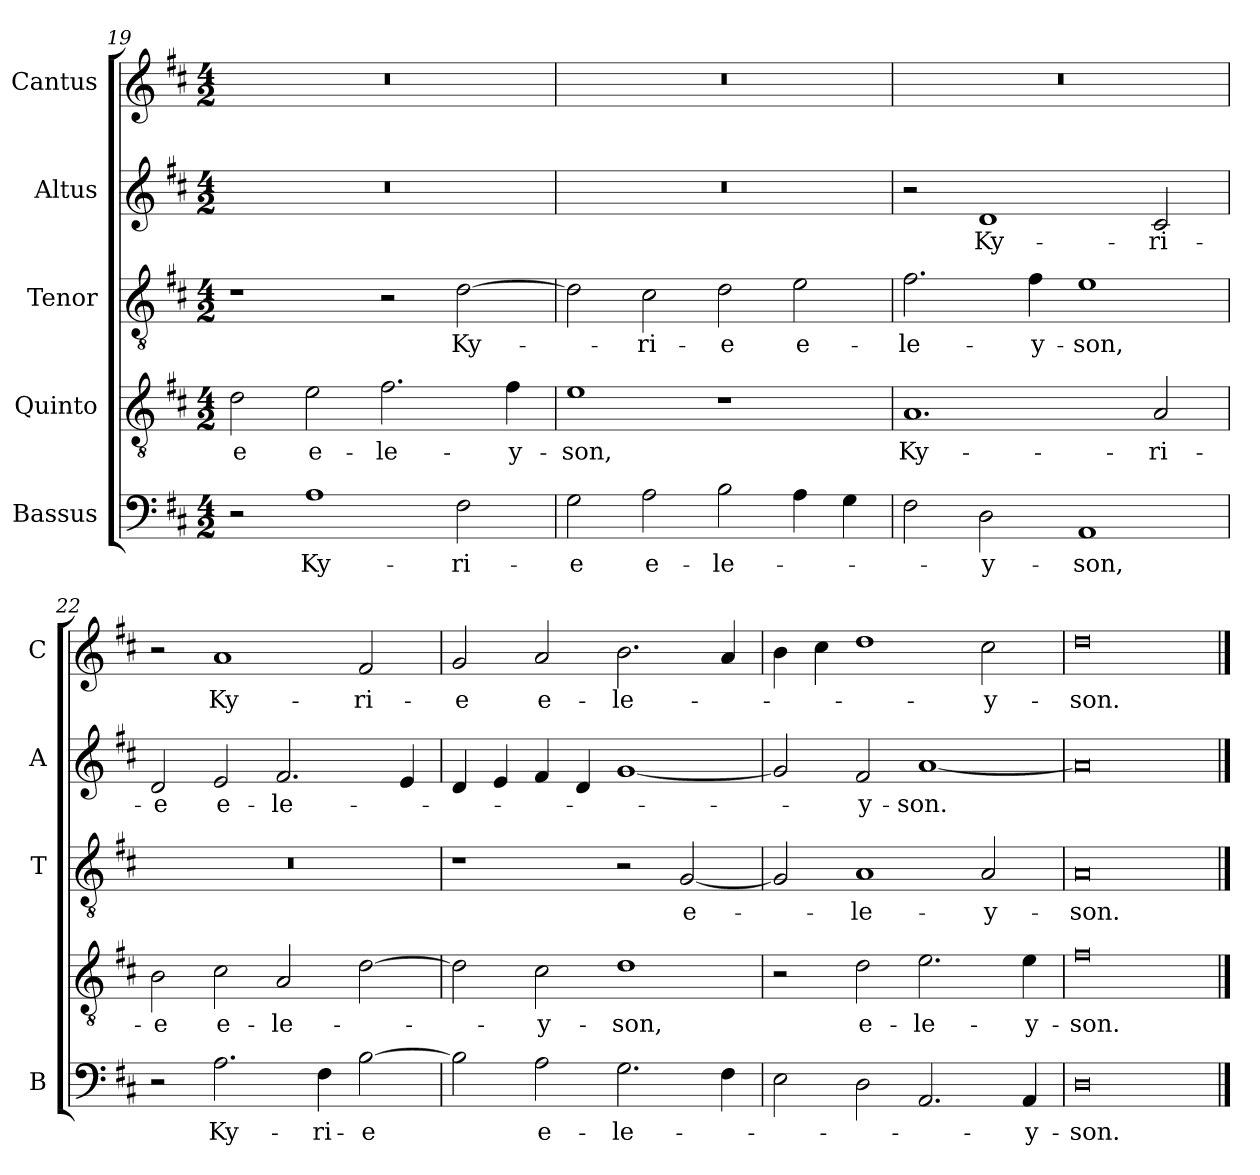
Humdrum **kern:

**kern	**text	**kern	**text	**kern	**text	**kern	**text	**kern	**text
*part5	*part5	*part4	*part4	*part3	*part3	*part2	*part2	*part1	*part1
*staff5	*staff5	*staff4	*staff4	*staff3	*staff3	*staff2	*staff2	*staff1	*staff1
*I"Bassus	*	*I"Quinto	*	*I"Tenor	*	*I"Altus	*	*I"Cantus	*
*I'B	*	*	*	*I'T	*	*I'A	*	*I'C	*
*clefF4	*	*clefGv2	*	*clefGv2	*	*clefG2	*	*clefG2	*
*k[f#c#]	*	*k[f#c#]	*	*k[f#c#]	*	*k[f#c#]	*	*k[f#c#]	*
*D:	*	*D:	*	*D:	*	*D:	*	*D:	*
*M4/2	*	*M4/2	*	*M4/2	*	*M4/2	*	*M4/2	*
=19	=19	=19	=19	=19	=19	=19	=19	=19	=19
!	!	!	!LO:LY:b	!	!	!	!	!	!
2r	.	2d\	-e	1r	.	0r	.	0r	.
!	!LO:LY:b	!	!LO:LY:b	!	!	!	!	!	!
1A	Ky-	2e\	e-	.	.	.	.	.	.
!	!	!	!LO:LY:b	!	!	!	!	!	!
.	.	2.f#\	-le-	2r	.	.	.	.	.
!	!LO:LY:b	!	!	!	!LO:LY:b	!	!	!	!
2F#\	-ri-	.	.	[2d\	Ky-	.	.	.	.
!	!	!	!LO:LY:b	!	!	!	!	!	!
.	.	4f#\	-y-	.	.	.	.	.	.
=20	=20	=20	=20	=20	=20	=20	=20	=20	=20
!	!LO:LY:b	!	!LO:LY:b	!	!	!	!	!	!
2G\	-e	1e	-son,	2d\]	.	0r	.	0r	.
!	!LO:LY:b	!	!	!	!LO:LY:b	!	!	!	!
2A\	e-	.	.	2c#\	-ri-	.	.	.	.
!	!LO:LY:b	!	!	!	!LO:LY:b	!	!	!	!
2B\	-le-	1r	.	2d\	-e	.	.	.	.
!	!	!	!	!	!LO:LY:b	!	!	!	!
4A\	.	.	.	2e\	e-	.	.	.	.
4G\	.	.	.	.	.	.	.	.	.
!!LO:LB:g=z
=21	=21	=21	=21	=21	=21	=21	=21	=21	=21
!	!	!	!LO:LY:b	!	!LO:LY:b	!	!	!	!
2F#\	.	1.A	Ky-	2.f#\	-le-	2r	.	0r	.
!	!LO:LY:b	!	!	!	!	!	!LO:LY:b	!	!
2D\	-y-	.	.	.	.	1d	Ky-	.	.
!	!	!	!	!	!LO:LY:b	!	!	!	!
.	.	.	.	4f#\	-y-	.	.	.	.
!	!LO:LY:b	!	!	!	!LO:LY:b	!	!	!	!
1AA	-son,	.	.	1e	-son,	.	.	.	.
!	!	!	!LO:LY:b	!	!	!	!LO:LY:b	!	!
.	.	2A/	-ri-	.	.	2c#/	-ri-	.	.
=22	=22	=22	=22	=22	=22	=22	=22	=22	=22
!	!	!	!LO:LY:b	!	!	!	!LO:LY:b	!	!
2r	.	2B\	-e	0r	.	2d/	-e	2r	.
!	!LO:LY:b	!	!LO:LY:b	!	!	!	!LO:LY:b	!	!LO:LY:b
2.A\	Ky-	2c#\	e-	.	.	2e/	e-	1a	Ky-
!	!	!	!LO:LY:b	!	!	!	!LO:LY:b	!	!
.	.	2A/	-le-	.	.	2.f#/	-le-	.	.
!	!LO:LY:b	!	!	!	!	!	!	!	!
4F#\	-ri-	.	.	.	.	.	.	.	.
!	!LO:LY:b	!	!	!	!	!	!	!	!LO:LY:b
[2B\	-e	[2d\	.	.	.	.	.	2f#/	-ri-
.	.	.	.	.	.	4e/	.	.	.
=23	=23	=23	=23	=23	=23	=23	=23	=23	=23
!	!	!	!	!	!	!	!	!	!LO:LY:b
2B\]	.	2d\]	.	1r	.	4d/	.	2g/	-e
.	.	.	.	.	.	4e/	.	.	.
!	!LO:LY:b	!	!LO:LY:b	!	!	!	!	!	!LO:LY:b
2A\	e-	2c#\	-y-	.	.	4f#/	.	2a/	e-
.	.	.	.	.	.	4d/	.	.	.
!	!LO:LY:b	!	!LO:LY:b	!	!	!	!	!	!LO:LY:b
2.G\	-le-	1d	-son,	2r	.	[1g	.	2.b\	-le-
!	!	!	!	!	!LO:LY:b	!	!	!	!
.	.	.	.	[2G/	e-	.	.	.	.
4F#\	.	.	.	.	.	.	.	4a/	.
=24	=24	=24	=24	=24	=24	=24	=24	=24	=24
2E\	.	2r	.	2G/]	.	2g/]	.	4b\	.
.	.	.	.	.	.	.	.	4cc#\	.
!	!	!	!LO:LY:b	!	!LO:LY:b	!	!LO:LY:b	!	!
2D\	.	2d\	e-	1A	-le-	2f#/	-y-	1dd	.
!	!	!	!LO:LY:b	!	!	!	!LO:LY:b	!	!
2.AA/	.	2.e\	-le-	.	.	[1a	-son.	.	.
!	!	!	!	!	!LO:LY:b	!	!	!	!LO:LY:b
.	.	.	.	2A/	-y-	.	.	2cc#\	-y-
!	!LO:LY:b	!	!LO:LY:b	!	!	!	!	!	!
4AA/	-y-	4e\	-y-	.	.	.	.	.	.
=25	=25	=25	=25	=25	=25	=25	=25	=25	=25
!	!LO:LY:b	!	!LO:LY:b	!	!LO:LY:b	!	!	!	!LO:LY:b
0D	-son.	0f#	-son.	0A	-son.	0a]	.	0dd	-son.
==	==	==	==	==	==	==	==	==	==
*-	*-	*-	*-	*-	*-	*-	*-	*-	*-
